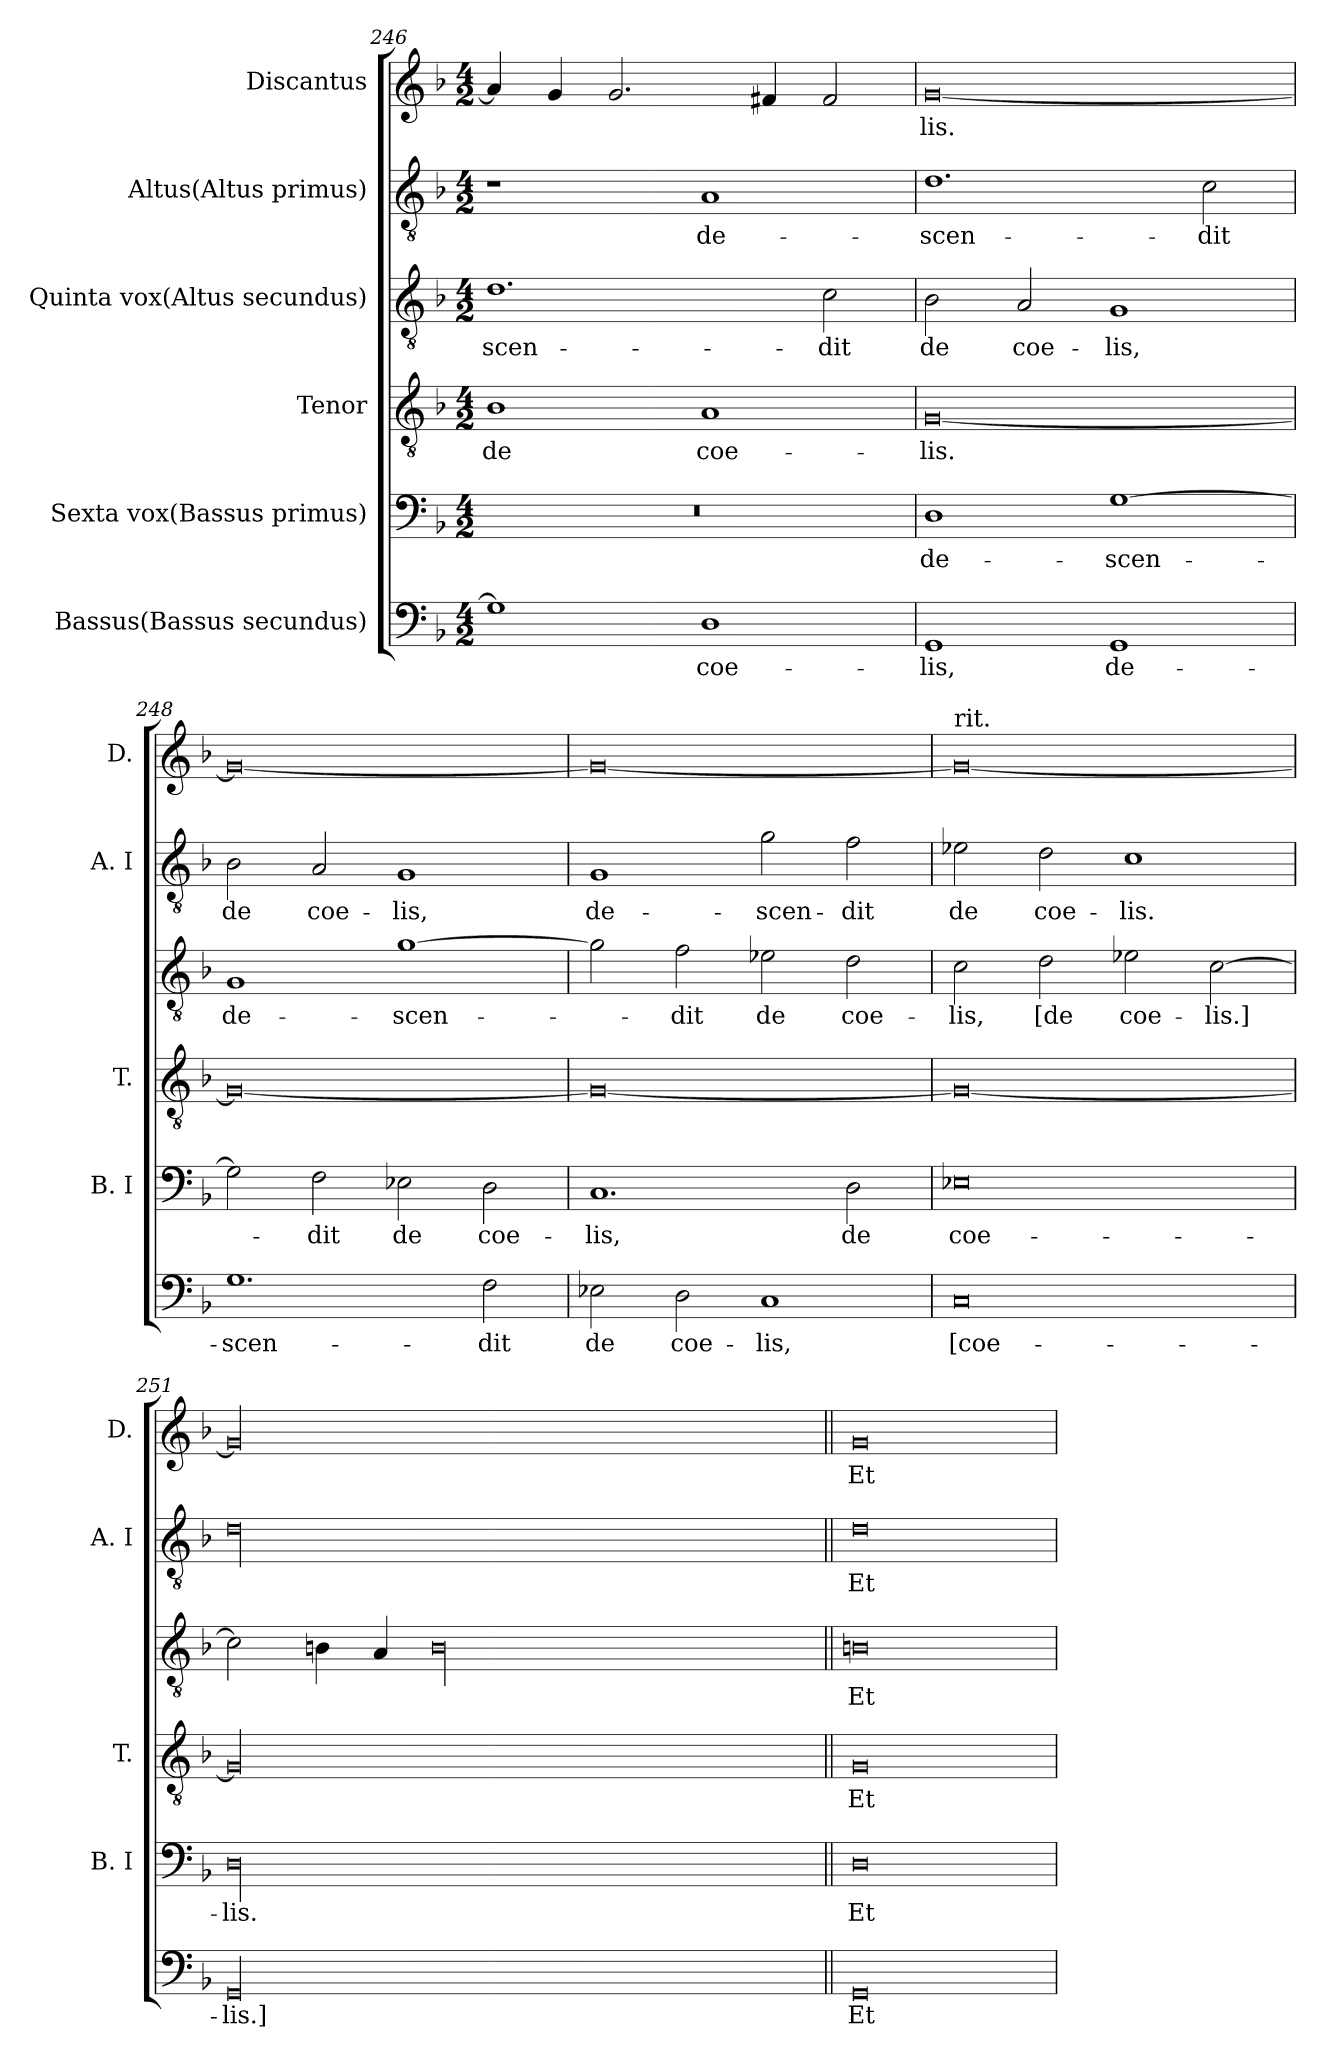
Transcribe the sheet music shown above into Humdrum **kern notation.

**kern	**text	**kern	**text	**kern	**text	**kern	**text	**kern	**text	**kern	**text
*part6	*part6	*part5	*part5	*part4	*part4	*part3	*part3	*part2	*part2	*part1	*part1
*staff6	*staff6	*staff5	*staff5	*staff4	*staff4	*staff3	*staff3	*staff2	*staff2	*staff1	*staff1
*I"Bassus(Bassus secundus)	*	*I"Sexta vox(Bassus primus)	*	*I"Tenor	*	*I"Quinta vox(Altus secundus)	*	*I"Altus(Altus primus)	*	*I"Discantus	*
*	*	*I'B. I	*	*I'T.	*	*	*	*I'A. I	*	*I'D.	*
!!LO:PB:g=z
*clefF4	*	*clefF4	*	*clefGv2	*	*clefGv2	*	*clefGv2	*	*clefG2	*
*	*	*	*	*ITrd7c12	*	*ITrd7c12	*	*ITrd7c12	*	*	*
*k[b-]	*	*k[b-]	*	*k[b-]	*	*k[b-]	*	*k[b-]	*	*k[b-]	*
*d:	*	*d:	*	*d:	*	*d:	*	*d:	*	*d:	*
*M4/2	*	*M4/2	*	*M4/2	*	*M4/2	*	*M4/2	*	*M4/2	*
=246	=246	=246	=246	=246	=246	=246	=246	=246	=246	=246	=246
!	!	!LO:N:vis=1	!	!	!LO:LY:b	!	!LO:LY:b	!	!	!	!
1G]	.	0r	.	1BB-	de	1.D	-scen-	1r	.	4a/]	.
.	.	.	.	.	.	.	.	.	.	4g/	.
.	.	.	.	.	.	.	.	.	.	2.g/	.
!	!LO:LY:b	!	!	!	!LO:LY:b	!	!	!	!LO:LY:b	!	!
1D	coe-	.	.	1AA	coe-	.	.	1AA	de-	.	.
.	.	.	.	.	.	.	.	.	.	4f#X/	.
!	!	!	!	!	!	!	!LO:LY:b	!	!	!	!
.	.	.	.	.	.	2C\	-dit	.	.	2f#/	.
=247	=247	=247	=247	=247	=247	=247	=247	=247	=247	=247	=247
!	!LO:LY:b	!	!LO:LY:b	!	!LO:LY:b	!	!LO:LY:b	!	!LO:LY:b	!	!LO:LY:b
1GG	-lis,	1D	de-	[<0GG	-lis.	2BB-\	de	1.D	-scen-	[<0g	-lis.
!	!	!	!	!	!	!	!LO:LY:b	!	!	!	!
.	.	.	.	.	.	2AA/	coe-	.	.	.	.
!	!LO:LY:b	!	!LO:LY:b	!	!	!	!LO:LY:b	!	!	!	!
1GG	de-	[>1G	-scen-	.	.	1GG	-lis,	.	.	.	.
!	!	!	!	!	!	!	!	!	!LO:LY:b	!	!
.	.	.	.	.	.	.	.	2C\	-dit	.	.
=248	=248	=248	=248	=248	=248	=248	=248	=248	=248	=248	=248
!	!LO:LY:b	!	!	!	!	!	!LO:LY:b	!	!LO:LY:b	!	!
1.G	-scen-	2G\]	.	0GG_	.	1GG	de-	2BB-\	de	0g_	.
!	!	!	!LO:LY:b	!	!	!	!	!	!LO:LY:b	!	!
.	.	2F\	-dit	.	.	.	.	2AA/	coe-	.	.
!	!	!	!LO:LY:b	!	!	!	!LO:LY:b	!	!LO:LY:b	!	!
.	.	2E-X\	de	.	.	[>1G	-scen-	1GG	-lis,	.	.
!	!LO:LY:b	!	!LO:LY:b	!	!	!	!	!	!	!	!
2F\	-dit	2D\	coe-	.	.	.	.	.	.	.	.
!!LO:LB:g=z
=249	=249	=249	=249	=249	=249	=249	=249	=249	=249	=249	=249
!	!LO:LY:b	!	!LO:LY:b	!	!	!	!	!	!LO:LY:b	!	!
2E-X\	de	1.C	-lis,	0GG_	.	2G\]	.	1GG	de-	0g_	.
!	!LO:LY:b	!	!	!	!	!	!LO:LY:b	!	!	!	!
2D\	coe-	.	.	.	.	2F\	-dit	.	.	.	.
!	!LO:LY:b	!	!	!	!	!	!LO:LY:b	!	!LO:LY:b	!	!
1C	-lis,	.	.	.	.	2E-X\	de	2G\	-scen-	.	.
!	!	!	!LO:LY:b	!	!	!	!LO:LY:b	!	!LO:LY:b	!	!
.	.	2D\	de	.	.	2D\	coe-	2F\	-dit	.	.
=250	=250	=250	=250	=250	=250	=250	=250	=250	=250	=250	=250
!	!	!	!	!	!	!	!	!	!	!LO:TX:a:t=rit.	!
!	!LO:LY:b	!	!LO:LY:b	!	!	!	!LO:LY:b	!	!LO:LY:b	!	!
0C	[coe-	0E-X	coe-	0GG_	.	2C\	-lis,	2E-X\	de	0g_	.
!	!	!	!	!	!	!	!LO:LY:b	!	!LO:LY:b	!	!
.	.	.	.	.	.	2D\	[de	2D\	coe-	.	.
!	!	!	!	!	!	!	!LO:LY:b	!	!LO:LY:b	!	!
.	.	.	.	.	.	2E-X\	coe-	1C	-lis.	.	.
!	!	!	!	!	!	!	!LO:LY:b	!	!	!	!
.	.	.	.	.	.	[>2C\	-lis.]	.	.	.	.
=251	=251	=251	=251	=251	=251	=251	=251	=251	=251	=251	=251
!	!LO:LY:b	!	!LO:LY:b	!	!	!	!	!	!	!	!
00GG	-lis.]	00D	-lis.	00GG]	.	2C\]	.	00D	.	00g]	.
.	.	.	.	.	.	4BBn\	.	.	.	.	.
.	.	.	.	.	.	4AA/	.	.	.	.	.
.	.	.	.	.	.	00BB	.	.	.	.	.
1ryy	.	1ryy	.	1ryy	.	.	.	1ryy	.	1ryy	.
!!LO:PB:g=z
=252||	=252||	=252||	=252||	=252||	=252||	=252||	=252||	=252||	=252||	=252||	=252||
!	!LO:LY:b	!	!LO:LY:b	!	!LO:LY:b	!	!LO:LY:b	!	!LO:LY:b	!	!LO:LY:b
0GG	Et	0D	Et	0GG	Et	0BBn	Et	0D	Et	0g	Et
=	=	=	=	=	=	=	=	=	=	=	=
*-	*-	*-	*-	*-	*-	*-	*-	*-	*-	*-	*-
